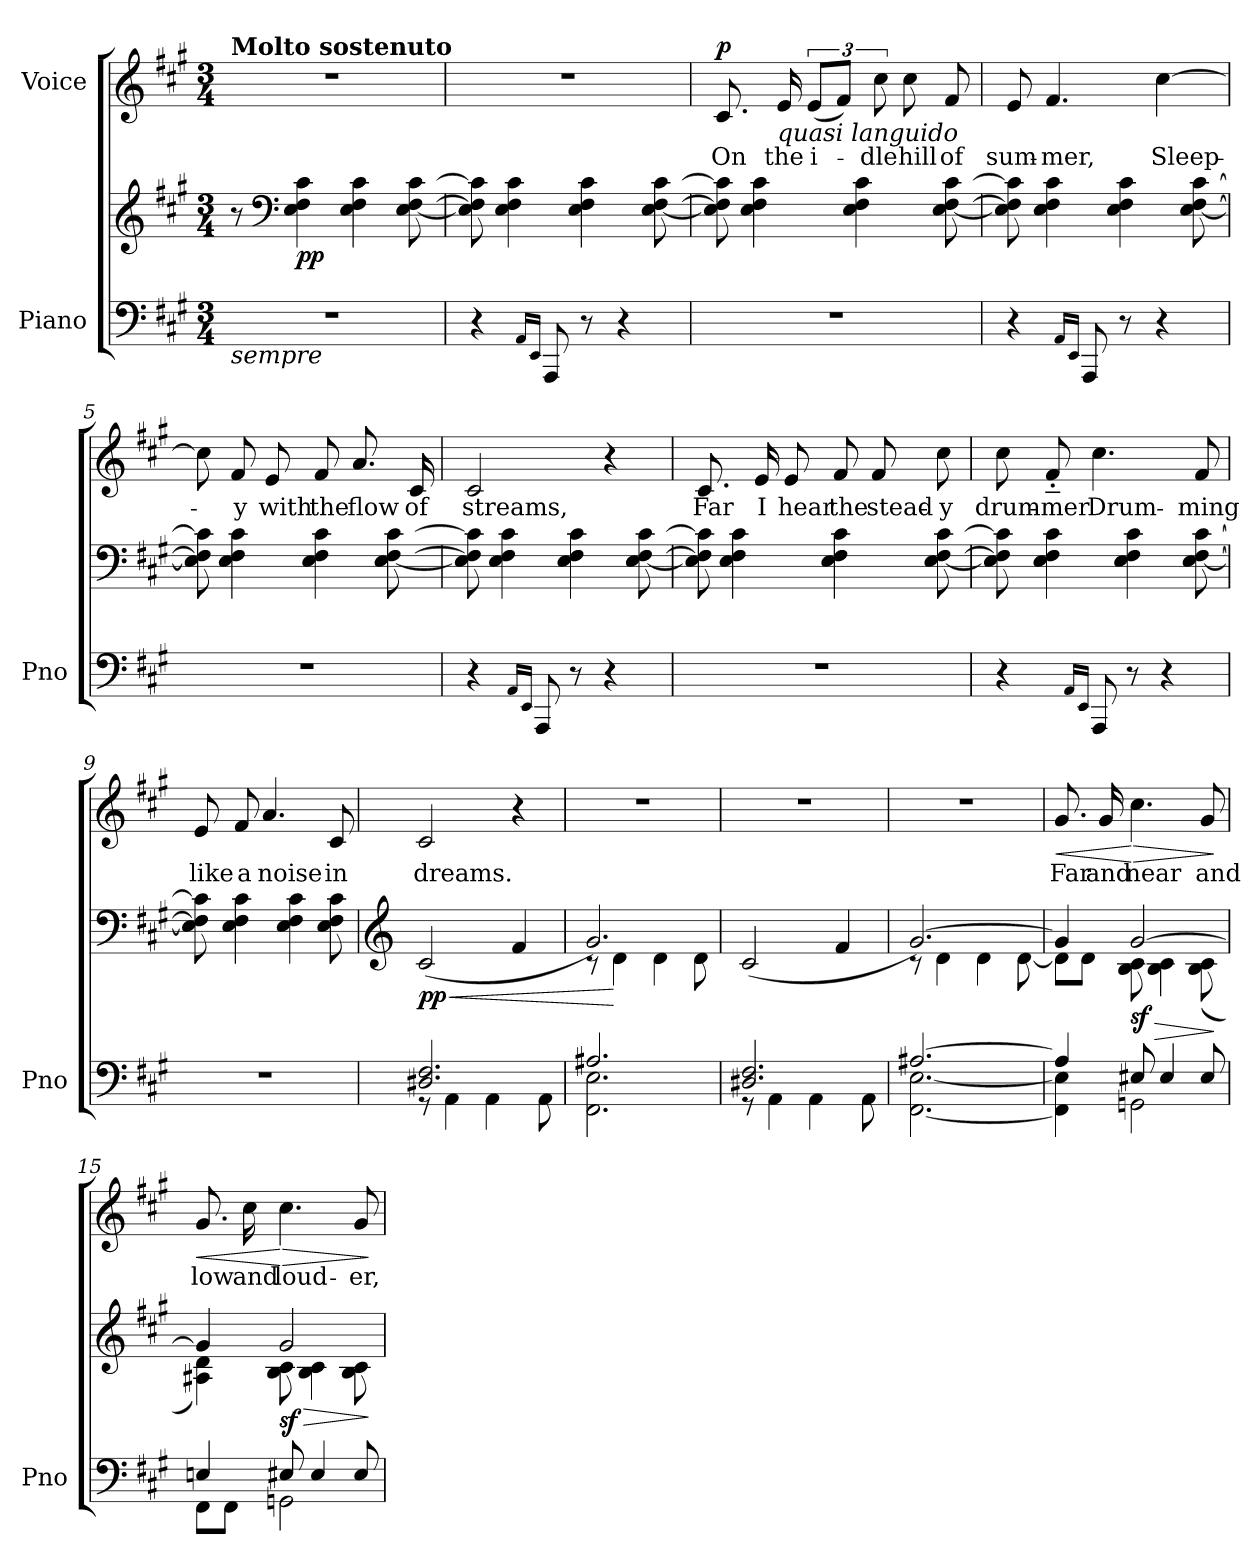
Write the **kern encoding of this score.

**kern	**kern	**dynam	**kern	**text	**dynam
*part2	*part2	*part2	*part1	*part1	*part1
*staff3	*staff2	*staff2/3	*staff1	*staff1	*staff1
*I"Piano	*	*	*I"Voice	*	*
*I'Pno	*	*	*	*	*
*clefF4	*clefG2	*	*clefG2	*	*
*k[f#c#g#]	*k[f#c#g#]	*	*k[f#c#g#]	*	*
*M3/4	*M3/4	*	*M3/4	*	*
=1	=1	=1	=1	=1	=1
!	!	!	!LO:TX:a:B:t=Molto sostenuto	!	!
!LO:TX:b:i:t=sempre	!	!	!	!	!
2.r	8r	.	2.r	.	.
*	*clefF4	*	*	*	*
!	!	!LO:DY:b	!	!	!
.	4E\ 4F#\ 4c#\	pp	.	.	.
.	4E\ 4F#\ 4c#\	.	.	.	.
.	[8E\ [8F#\ [8c#\	.	.	.	.
=2	=2	=2	=2	=2	=2
4r	8E\] 8F#\] 8c#\]	.	2.r	.	.
.	4E\ 4F#\ 4c#\	.	.	.	.
16qAA/LL	.	.	.	.	.
16qEE/JJ	.	.	.	.	.
8AAA/	.	.	.	.	.
8r	4E\ 4F#\ 4c#\	.	.	.	.
4r	.	.	.	.	.
.	[8E\ [8F#\ [8c#\	.	.	.	.
=3	=3	=3	=3	=3	=3
!	!	!	!	!LO:LY:b	!LO:DY:a
2.r	8E\] 8F#\] 8c#\]	.	8.c#/	On	p
.	4E\ 4F#\ 4c#\	.	.	.	.
!	!	!	!LO:TX:b:i:t=quasi languido	!	!
!	!	!	!	!LO:LY:b	!
.	.	.	16e/	the	.
!	!	!	!	!LO:LY:b	!
.	.	.	(12e/L	i-	.
.	.	.	12f#/J)	.	.
.	4E\ 4F#\ 4c#\	.	.	.	.
!	!	!	!	!LO:LY:b	!
.	.	.	12cc#\	-dle	.
!	!	!	!	!LO:LY:b	!
.	.	.	8cc#\	hill	.
!	!	!	!	!LO:LY:b	!
.	[8E\ [8F#\ [8c#\	.	8f#/	of	.
!!LO:LB:g=z
=4	=4	=4	=4	=4	=4
!	!	!	!	!LO:LY:b	!
4r	8E\] 8F#\] 8c#\]	.	8e/	sum-	.
!	!	!	!	!LO:LY:b	!
.	4E\ 4F#\ 4c#\	.	4.f#/	-mer,	.
16qAA/LL	.	.	.	.	.
16qEE/JJ	.	.	.	.	.
8AAA/	.	.	.	.	.
8r	4E\ 4F#\ 4c#\	.	.	.	.
!	!	!	!	!LO:LY:b	!
4r	.	.	[4cc#\	Sleep-	.
.	[8E\ [8F#\ [8c#\	.	.	.	.
=5	=5	=5	=5	=5	=5
2.r	8E\] 8F#\] 8c#\]	.	8cc#\]	.	.
!	!	!	!	!LO:LY:b	!
.	4E\ 4F#\ 4c#\	.	8f#/	-y	.
!	!	!	!	!LO:LY:b	!
.	.	.	8e/	with	.
!	!	!	!	!LO:LY:b	!
.	4E\ 4F#\ 4c#\	.	8f#/	the	.
!	!	!	!	!LO:LY:b	!
.	.	.	8.a/	flow	.
.	[8E\ [8F#\ [8c#\	.	.	.	.
!	!	!	!	!LO:LY:b	!
.	.	.	16c#/	of	.
=6	=6	=6	=6	=6	=6
!	!	!	!	!LO:LY:b	!
4r	8E\] 8F#\] 8c#\]	.	2c#/	streams,	.
.	4E\ 4F#\ 4c#\	.	.	.	.
16qAA/LL	.	.	.	.	.
16qEE/JJ	.	.	.	.	.
8AAA/	.	.	.	.	.
8r	4E\ 4F#\ 4c#\	.	.	.	.
4r	.	.	4r	.	.
.	[8E\ [8F#\ [8c#\	.	.	.	.
!!LO:LB:g=z
=7	=7	=7	=7	=7	=7
!	!	!	!	!LO:LY:b	!
2.r	8E\] 8F#\] 8c#\]	.	8.c#/	Far	.
.	4E\ 4F#\ 4c#\	.	.	.	.
!	!	!	!	!LO:LY:b	!
.	.	.	16e/	I	.
!	!	!	!	!LO:LY:b	!
.	.	.	8e/	hear	.
!	!	!	!	!LO:LY:b	!
.	4E\ 4F#\ 4c#\	.	8f#/	the	.
!	!	!	!	!LO:LY:b	!
.	.	.	8f#/	stead-	.
!	!	!	!	!LO:LY:b	!
.	[8E\ [8F#\ [8c#\	.	8cc#\	-y	.
=8	=8	=8	=8	=8	=8
!	!	!	!	!LO:LY:b	!
4r	8E\] 8F#\] 8c#\]	.	8cc#\	drum-	.
!	!	!	!	!LO:LY:b	!
.	4E\ 4F#\ 4c#\	.	8f#'~/	-mer	.
16qAA/LL	.	.	.	.	.
16qEE/JJ	.	.	.	.	.
!	!	!	!	!LO:LY:b	!
8AAA/	.	.	4.cc#\	Drum-	.
8r	4E\ 4F#\ 4c#\	.	.	.	.
4r	.	.	.	.	.
!	!	!	!	!LO:LY:b	!
.	[8E\ [8F#\ [8c#\	.	8f#/	-ming	.
=9	=9	=9	=9	=9	=9
!	!	!	!	!LO:LY:b	!
2.r	8E\] 8F#\] 8c#\]	.	8e/	like	.
!	!	!	!	!LO:LY:b	!
.	4E\ 4F#\ 4c#\	.	8f#/	a	.
!	!	!	!	!LO:LY:b	!
.	.	.	4.a/	noise	.
.	4E\ 4F#\ 4c#\	.	.	.	.
!	!	!	!	!LO:LY:b	!
.	8E\ 8F#\ 8c#\	.	8c#/	in	.
=10	=10	=10	=10	=10	=10
*	*clefG2	*	*	*	*
*^	*	*	*	*	*
!	!	!	!LO:HP:b	!	!LO:LY:b	!
!	!	!	!LO:DY:n=1:b	!	!	!
2.D#X/ 2.F#/	8r	(>2c#/	< pp	2c#/	dreams.	.
.	4AA\	.	.	.	.	.
.	4AA\	.	.	.	.	.
.	.	4f#/	.	4r	.	.
.	8AA\	.	.	.	.	.
!!LO:LB:g=z
=11	=11	=11	=11	=11	=11	=11
*	*	*^	*	*	*	*
2.A#X/	2.FF#\ 2.E\	2.g#/)	8r	.	2.r	.	.
.	.	.	4d\	[	.	.	.
.	.	.	4d\	.	.	.	.
.	.	.	8d\	.	.	.	.
=12	=12	=12	=12	=12	=12	=12	=12
!	!	!	!	!LO:DY:b	!	!	!
!	!	!	!	!LO:DY:n=1:b	!	!	!
*	*	*v	*v	*	*	*	*
2.D#X/ 2.F#/	8r	(>2c#/	ppp other-dynamics	2.r	.	.
.	4AA\	.	.	.	.	.
.	4AA\	.	.	.	.	.
.	.	4f#/	.	.	.	.
.	8AA\	.	.	.	.	.
=13	=13	=13	=13	=13	=13	=13
*	*	*^	*	*	*	*
[2.A#X/	[2.FF#\ [2.E\	[2.g#/)	8r	.	2.r	.	.
.	.	.	4d\	.	.	.	.
.	.	.	4d\	.	.	.	.
.	.	.	[8d\	.	.	.	.
=14	=14	=14	=14	=14	=14	=14	=14
!	!	!	!	!	!	!LO:LY:b	!LO:HP:b
4A#/]	4FF#\] 4E\]	4g#/]	8d\L]	.	8.g#/	Far	<
.	.	.	8d\J	.	.	.	.
!	!	!	!	!	!	!LO:LY:b	!
.	.	.	.	.	16g#/	and	.
!	!	!	!	!LO:HP:b	!	!LO:LY:b	!LO:HP:n=1:b
!	!	!	!	!LO:DY:n=1:b	!	!	!
8E#X/	2GGn\	[2g#i/	8B\ 8c#\	> sf	4.cc#\	near	[ >
4E#/	.	.	4B\ 4c#\	.	.	.	.
!	!	!	!	!	!	!LO:LY:b	!
8E#/	.	.	(8B\ 8c#\	.	8g#/	and	.
*v	*v	*	*	*	*	*	*
*	*v	*v	*	*	*	*
.	.	]	.	.	]
=15	=15	=15	=15	=15	=15
*^	*^	*	*	*	*
!	!	!	!	!	!	!LO:LY:b	!LO:HP:b
4En/	8FF#\L	4g#/]	4A#X\ 4d\)	.	8.g#/	low	<
.	8FF#\J	.	.	.	.	.	.
!	!	!	!	!	!	!LO:LY:b	!
.	.	.	.	.	16cc#\	and	.
!	!	!	!	!LO:HP:b	!	!LO:LY:b	!LO:HP:n=1:b
!	!	!	!	!LO:DY:n=1:b	!	!	!
8E#X/	2GGn\	2g#/	8B\ 8c#\	> sf	4.cc#\	loud-	[ >
4E#/	.	.	4B\ 4c#\	.	.	.	.
!	!	!	!	!	!	!LO:LY:b	!
8E#/	.	.	8B\ 8c#\	.	8g#/	-er,	.
*v	*v	*	*	*	*	*	*
*	*v	*v	*	*	*	*
.	.	]	.	.	]
=	=	=	=	=	=
*-	*-	*-	*-	*-	*-
